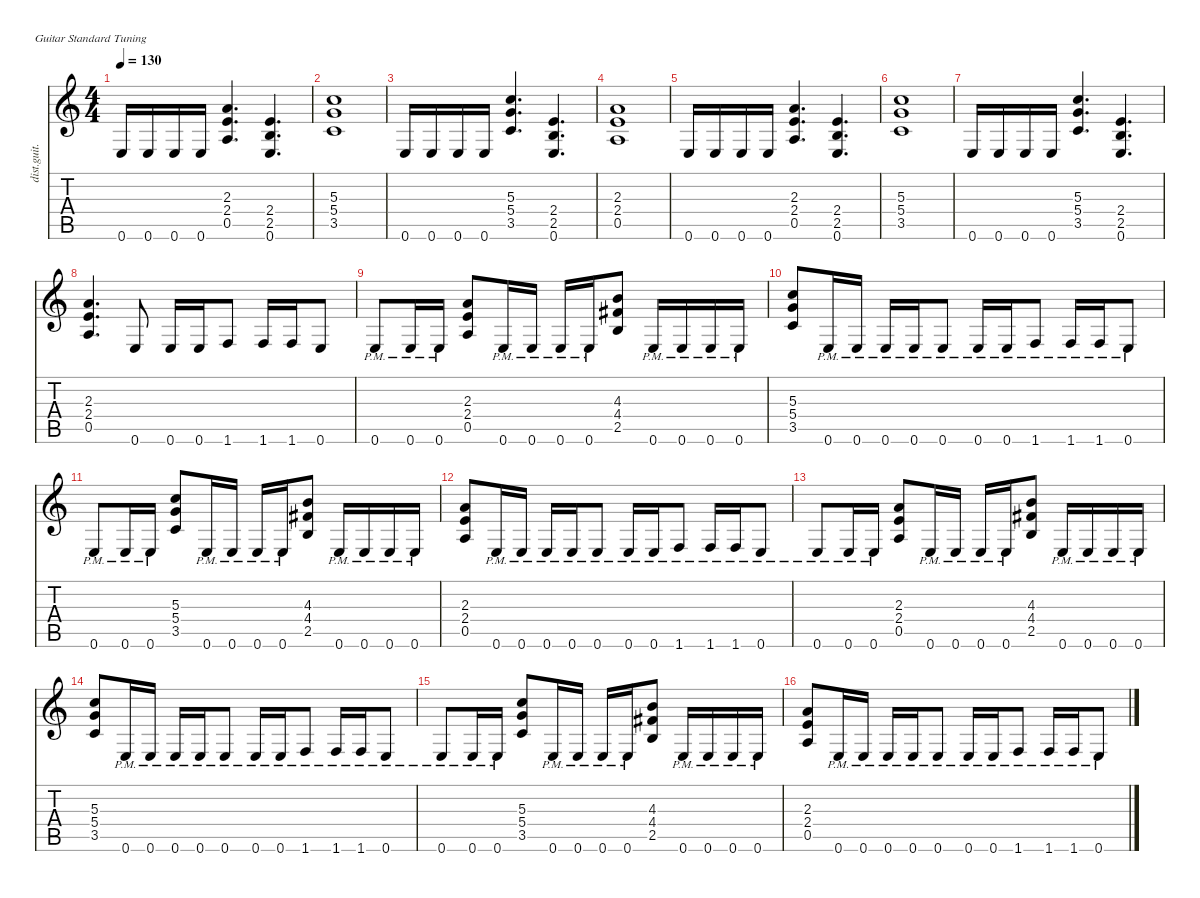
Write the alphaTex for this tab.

\defaultSystemsLayout 4
\hideDynamics
\bracketExtendMode nobrackets
\otherSystemsTrackNameOrientation horizontal
\track ("James (Rhythm Guitar)" "dist.guit.") {instrument distortionguitar}
\staff {score tabs}
\tuning (E4 B3 G3 D3 A2 E2)
\ts (4 4)
\tempo 130
\clef g2
\ks c
0.6.16{dy f beam Up} 0.6.16{beam Up} 0.6.16{beam Up} 0.6.16{beam Up} (2.3 2.4 0.5).4{d beam Up} (2.4 2.5 0.6).4{d beam Up} |
(5.3 5.4 3.5).1{beam Up} |
0.6.16{beam Up} 0.6.16{beam Up} 0.6.16{beam Up} 0.6.16{beam Up} (5.3 5.4 3.5).4{d beam Up} (2.4 2.5 0.6).4{d beam Up} |
(2.3 2.4 0.5).1{beam Up} |
0.6.16{beam Up} 0.6.16{beam Up} 0.6.16{beam Up} 0.6.16{beam Up} (2.3 2.4 0.5).4{d beam Up} (2.4 2.5 0.6).4{d beam Up} |
(5.3 5.4 3.5).1{beam Up} |
0.6.16{beam Up} 0.6.16{beam Up} 0.6.16{beam Up} 0.6.16{beam Up} (5.3 5.4 3.5).4{d beam Up} (2.4 2.5 0.6).4{d beam Up} |
(2.3 2.4 0.5).4{d beam Up} 0.6.8{beam Up} 0.6.16{beam Up} 0.6.16{beam Up} 1.6.8{beam Up} 1.6.16{beam Up} 1.6.16{beam Up} 0.6.8{beam Up} |
0.6{pm}.8{beam Up} 0.6{pm}.16{beam Up} 0.6{pm}.16{beam Up} (2.3 2.4 0.5).8{beam Up} 0.6{pm}.16{beam Up} 0.6{pm}.16{beam Up} 0.6{pm}.16{beam Up} 0.6{pm}.16{beam Up} (4.3 4.4{acc #} 2.5).8{beam Up} 0.6{pm}.16{beam Up} 0.6{pm}.16{beam Up} 0.6{pm}.16{beam Up} 0.6{pm}.16{beam Up} |
(5.3 5.4 3.5).8{beam Up} 0.6{pm}.16{beam Up} 0.6{pm}.16{beam Up} 0.6{pm}.16{beam Up} 0.6{pm}.16{beam Up} 0.6{pm}.8{beam Up} 0.6{pm}.16{beam Up} 0.6{pm}.16{beam Up} 1.6{pm}.8{beam Up} 1.6{pm}.16{beam Up} 1.6{pm}.16{beam Up} 0.6{pm}.8{beam Up} |
0.6{pm}.8{beam Up} 0.6{pm}.16{beam Up} 0.6{pm}.16{beam Up} (5.3 5.4 3.5).8{beam Up} 0.6{pm}.16{beam Up} 0.6{pm}.16{beam Up} 0.6{pm}.16{beam Up} 0.6{pm}.16{beam Up} (4.3 4.4{acc #} 2.5).8{beam Up} 0.6{pm}.16{beam Up} 0.6{pm}.16{beam Up} 0.6{pm}.16{beam Up} 0.6{pm}.16{beam Up} |
(2.3 2.4 0.5).8{beam Up} 0.6{pm}.16{beam Up} 0.6{pm}.16{beam Up} 0.6{pm}.16{beam Up} 0.6{pm}.16{beam Up} 0.6{pm}.8{beam Up} 0.6{pm}.16{beam Up} 0.6{pm}.16{beam Up} 1.6{pm}.8{beam Up} 1.6{pm}.16{beam Up} 1.6{pm}.16{beam Up} 0.6{pm}.8{beam Up} |
0.6{pm}.8{beam Up} 0.6{pm}.16{beam Up} 0.6{pm}.16{beam Up} (2.3 2.4 0.5).8{beam Up} 0.6{pm}.16{beam Up} 0.6{pm}.16{beam Up} 0.6{pm}.16{beam Up} 0.6{pm}.16{beam Up} (4.3 4.4{acc #} 2.5).8{beam Up} 0.6{pm}.16{beam Up} 0.6{pm}.16{beam Up} 0.6{pm}.16{beam Up} 0.6{pm}.16{beam Up} |
(5.3 5.4 3.5).8{beam Up} 0.6{pm}.16{beam Up} 0.6{pm}.16{beam Up} 0.6{pm}.16{beam Up} 0.6{pm}.16{beam Up} 0.6{pm}.8{beam Up} 0.6{pm}.16{beam Up} 0.6{pm}.16{beam Up} 1.6{pm}.8{beam Up} 1.6{pm}.16{beam Up} 1.6{pm}.16{beam Up} 0.6{pm}.8{beam Up} |
0.6{pm}.8{beam Up} 0.6{pm}.16{beam Up} 0.6{pm}.16{beam Up} (5.3 5.4 3.5).8{beam Up} 0.6{pm}.16{beam Up} 0.6{pm}.16{beam Up} 0.6{pm}.16{beam Up} 0.6{pm}.16{beam Up} (4.3 4.4{acc #} 2.5).8{beam Up} 0.6{pm}.16{beam Up} 0.6{pm}.16{beam Up} 0.6{pm}.16{beam Up} 0.6{pm}.16{beam Up} |
(2.3 2.4 0.5).8{beam Up} 0.6{pm}.16{beam Up} 0.6{pm}.16{beam Up} 0.6{pm}.16{beam Up} 0.6{pm}.16{beam Up} 0.6{pm}.8{beam Up} 0.6{pm}.16{beam Up} 0.6{pm}.16{beam Up} 1.6{pm}.8{beam Up} 1.6{pm}.16{beam Up} 1.6{pm}.16{beam Up} 0.6{pm}.8{beam Up}
